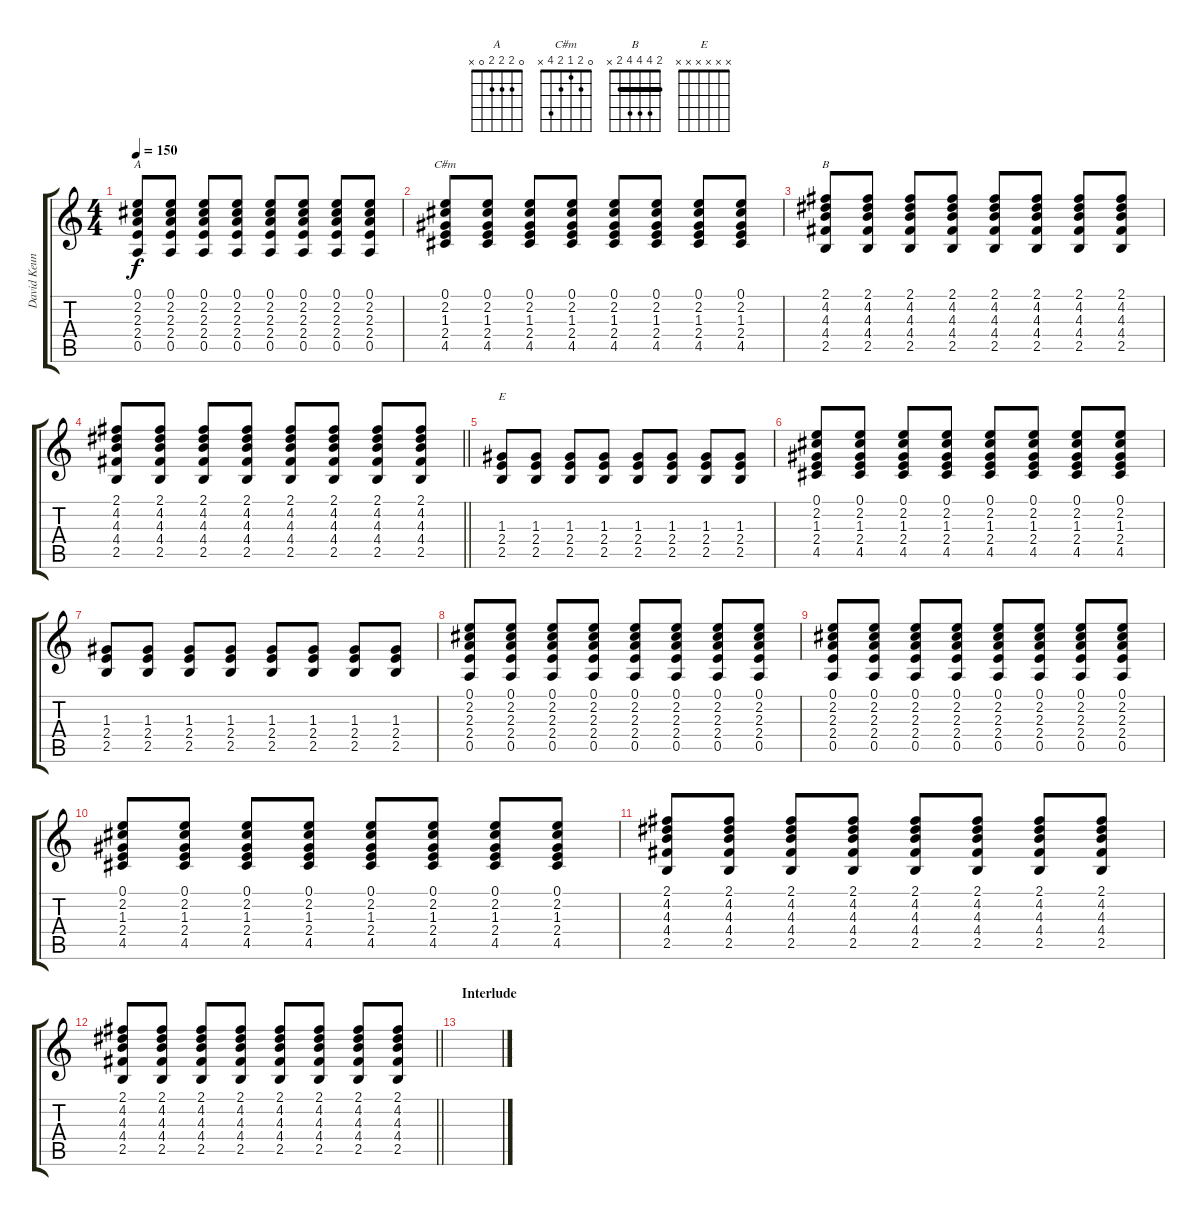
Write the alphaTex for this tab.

\track ("David Keuning (Guitar)" "David Keun") {instrument distortionguitar}
\staff {score tabs}
\tuning (E4 B3 G3 D3 A2 E2) {hide}
\chord ("A" 0 2 2 2 0 x)
\chord ("C#m" 0 2 1 2 4 x)
\chord ("B" 2 4 4 4 2 x) {barre 2}
\chord ("E" x x x x x x)
\ts (4 4)
\tempo 150
\clef g2
\ks c
(0.1 2.2 2.3 2.4 0.5).8{ch "A" dy f} (0.1 2.2 2.3 2.4 0.5).8 (0.1 2.2 2.3 2.4 0.5).8 (0.1 2.2 2.3 2.4 0.5).8 (0.1 2.2 2.3 2.4 0.5).8 (0.1 2.2 2.3 2.4 0.5).8 (0.1 2.2 2.3 2.4 0.5).8 (0.1 2.2 2.3 2.4 0.5).8 |
(0.1 2.2 1.3 2.4 4.5).8{ch "C#m"} (0.1 2.2 1.3 2.4 4.5).8 (0.1 2.2 1.3 2.4 4.5).8 (0.1 2.2 1.3 2.4 4.5).8 (0.1 2.2 1.3 2.4 4.5).8 (0.1 2.2 1.3 2.4 4.5).8 (0.1 2.2 1.3 2.4 4.5).8 (0.1 2.2 1.3 2.4 4.5).8 |
(2.1 4.2 4.3 4.4 2.5).8{ch "B"} (2.1 4.2 4.3 4.4 2.5).8 (2.1 4.2 4.3 4.4 2.5).8 (2.1 4.2 4.3 4.4 2.5).8 (2.1 4.2 4.3 4.4 2.5).8 (2.1 4.2 4.3 4.4 2.5).8 (2.1 4.2 4.3 4.4 2.5).8 (2.1 4.2 4.3 4.4 2.5).8 |
\barLineRight lightlight
(2.1 4.2 4.3 4.4 2.5).8 (2.1 4.2 4.3 4.4 2.5).8 (2.1 4.2 4.3 4.4 2.5).8 (2.1 4.2 4.3 4.4 2.5).8 (2.1 4.2 4.3 4.4 2.5).8 (2.1 4.2 4.3 4.4 2.5).8 (2.1 4.2 4.3 4.4 2.5).8 (2.1 4.2 4.3 4.4 2.5).8 |
(1.3 2.4 2.5).8{ch "E"} (1.3 2.4 2.5).8 (1.3 2.4 2.5).8 (1.3 2.4 2.5).8 (1.3 2.4 2.5).8 (1.3 2.4 2.5).8 (1.3 2.4 2.5).8 (1.3 2.4 2.5).8 |
(0.1 2.2 1.3 2.4 4.5).8 (0.1 2.2 1.3 2.4 4.5).8 (0.1 2.2 1.3 2.4 4.5).8 (0.1 2.2 1.3 2.4 4.5).8 (0.1 2.2 1.3 2.4 4.5).8 (0.1 2.2 1.3 2.4 4.5).8 (0.1 2.2 1.3 2.4 4.5).8 (0.1 2.2 1.3 2.4 4.5).8 |
(1.3 2.4 2.5).8 (1.3 2.4 2.5).8 (1.3 2.4 2.5).8 (1.3 2.4 2.5).8 (1.3 2.4 2.5).8 (1.3 2.4 2.5).8 (1.3 2.4 2.5).8 (1.3 2.4 2.5).8 |
(0.1 2.2 2.3 2.4 0.5).8 (0.1 2.2 2.3 2.4 0.5).8 (0.1 2.2 2.3 2.4 0.5).8 (0.1 2.2 2.3 2.4 0.5).8 (0.1 2.2 2.3 2.4 0.5).8 (0.1 2.2 2.3 2.4 0.5).8 (0.1 2.2 2.3 2.4 0.5).8 (0.1 2.2 2.3 2.4 0.5).8 |
(0.1 2.2 2.3 2.4 0.5).8 (0.1 2.2 2.3 2.4 0.5).8 (0.1 2.2 2.3 2.4 0.5).8 (0.1 2.2 2.3 2.4 0.5).8 (0.1 2.2 2.3 2.4 0.5).8 (0.1 2.2 2.3 2.4 0.5).8 (0.1 2.2 2.3 2.4 0.5).8 (0.1 2.2 2.3 2.4 0.5).8 |
(0.1 2.2 1.3 2.4 4.5).8 (0.1 2.2 1.3 2.4 4.5).8 (0.1 2.2 1.3 2.4 4.5).8 (0.1 2.2 1.3 2.4 4.5).8 (0.1 2.2 1.3 2.4 4.5).8 (0.1 2.2 1.3 2.4 4.5).8 (0.1 2.2 1.3 2.4 4.5).8 (0.1 2.2 1.3 2.4 4.5).8 |
(2.1 4.2 4.3 4.4 2.5).8 (2.1 4.2 4.3 4.4 2.5).8 (2.1 4.2 4.3 4.4 2.5).8 (2.1 4.2 4.3 4.4 2.5).8 (2.1 4.2 4.3 4.4 2.5).8 (2.1 4.2 4.3 4.4 2.5).8 (2.1 4.2 4.3 4.4 2.5).8 (2.1 4.2 4.3 4.4 2.5).8 |
\barLineRight lightlight
(2.1 4.2 4.3 4.4 2.5).8 (2.1 4.2 4.3 4.4 2.5).8 (2.1 4.2 4.3 4.4 2.5).8 (2.1 4.2 4.3 4.4 2.5).8 (2.1 4.2 4.3 4.4 2.5).8 (2.1 4.2 4.3 4.4 2.5).8 (2.1 4.2 4.3 4.4 2.5).8 (2.1 4.2 4.3 4.4 2.5).8 |
\section ("" "Interlude")
